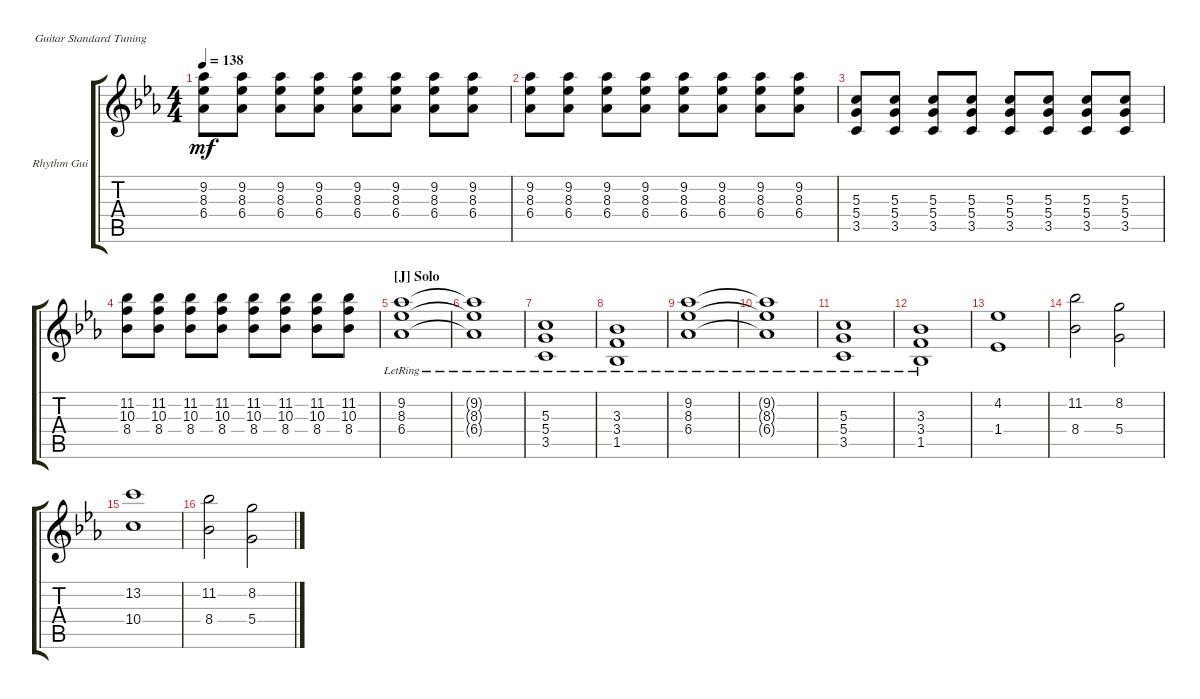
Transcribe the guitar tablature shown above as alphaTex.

\defaultSystemsLayout 4
\bracketExtendMode groupsimilarinstruments
\firstSystemTrackNameOrientation horizontal
\otherSystemsTrackNameOrientation horizontal
\track ("Rhythm Guitar" "Rhythm Gui") {instrument electricguitarclean}
\staff {score tabs}
\tuning (E4 B3 G3 D3 A2 E2)
\ts (4 4)
\tempo 138
\clef g2
\scale
0.333333
\ks eb
(6.4 8.3 9.2).8{dy mf} (6.4 8.3 9.2).8 (6.4 8.3 9.2).8 (6.4 8.3 9.2).8 (6.4 8.3 9.2).8 (6.4 8.3 9.2).8 (6.4 8.3 9.2).8 (6.4 8.3 9.2).8 |
\scale
0.333333 (6.4 8.3 9.2).8 (6.4 8.3 9.2).8 (6.4 8.3 9.2).8 (6.4 8.3 9.2).8 (6.4 8.3 9.2).8 (6.4 8.3 9.2).8 (6.4 8.3 9.2).8 (6.4 8.3 9.2).8 |
\scale
0.333333 (3.5 5.4 5.3).8 (3.5 5.4 5.3).8 (3.5 5.4 5.3).8 (3.5 5.4 5.3).8 (3.5 5.4 5.3).8 (3.5 5.4 5.3).8 (3.5 5.4 5.3).8 (3.5 5.4 5.3).8 |
\scale
0.333333 (11.2 10.3 8.4).8 (11.2 10.3 8.4).8 (11.2 10.3 8.4).8 (11.2 10.3 8.4).8 (11.2 10.3 8.4).8 (11.2 10.3 8.4).8 (11.2 10.3 8.4).8 (11.2 10.3 8.4).8 |
\section ("J" "Solo")
\scale
0.333333 (9.2{lr} 8.3{lr} 6.4{lr}).1 |
\scale
0.333333 (9.2{lr t} 8.3{lr t} 6.4{lr t}).1 |
\scale
0.333333 (5.4{lr} 3.5{lr} 5.3{lr}).1 |
\scale
0.333333 (1.5{lr} 3.4{lr} 3.3{lr}).1 |
\scale
0.333333 (9.2{lr} 8.3{lr} 6.4{lr}).1 |
\scale
0.333333 (9.2{lr t} 8.3{lr t} 6.4{lr t}).1 |
\scale
0.333333 (5.4{lr} 3.5{lr} 5.3{lr}).1 |
\scale
0.333333 (1.5{lr} 3.4{lr} 3.3{lr}).1 |
\scale
0.333333 (4.2 1.4).1 |
\scale
0.333333 (11.2 8.4).2 (8.2 5.4).2 |
\scale
0.333333 (13.2 10.4).1 |
\scale
0.333333 (11.2 8.4).2 (8.2 5.4).2
